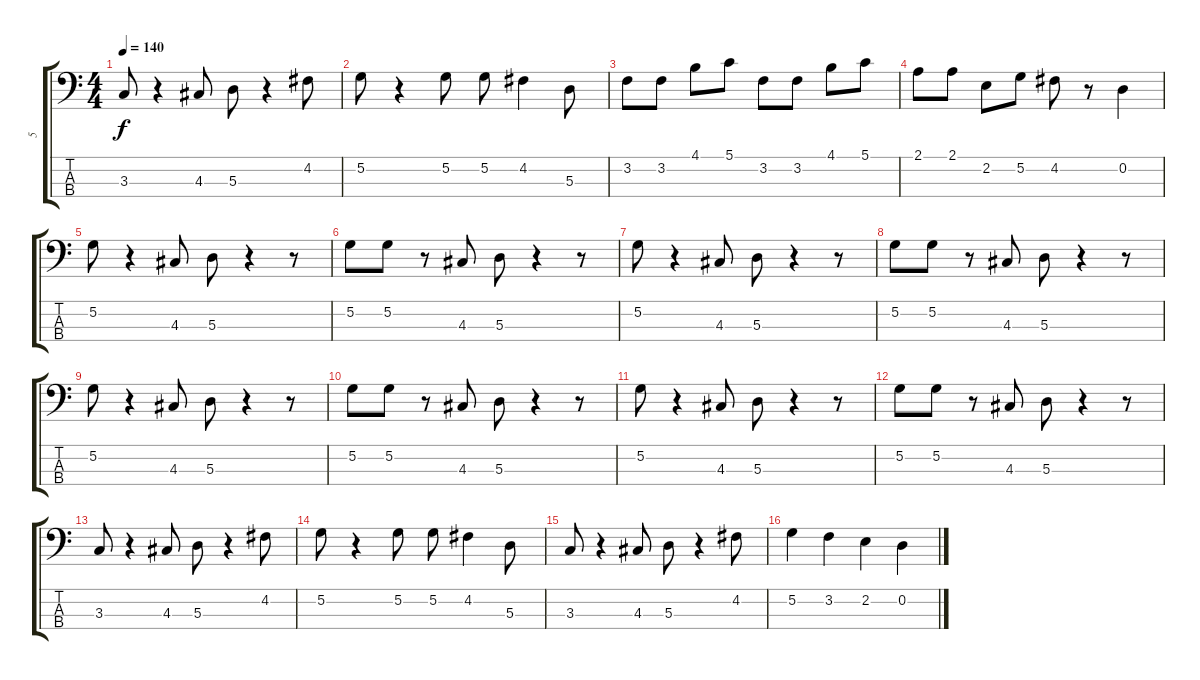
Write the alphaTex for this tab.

\track ("5" "5") {instrument electricbassfinger}
\staff {score tabs}
\tuning (G2 D2 A1 E1) {hide}
\ts (4 4)
\tempo 140
\clef f4
\ks c
3.3.8{dy f} r.4 4.3.8 5.3.8 r.4 4.2.8 |
5.2.8 r.4 5.2.8 5.2.8 4.2.4 5.3.8 |
3.2.8 3.2.8 4.1.8 5.1.8 3.2.8 3.2.8 4.1.8 5.1.8 |
2.1.8 2.1.8 2.2.8 5.2.8 4.2.8 r.8 0.2.4 |
5.2.8 r.4 4.3.8 5.3.8 r.4 r.8 |
5.2.8 5.2.8 r.8 4.3.8 5.3.8 r.4 r.8 |
5.2.8 r.4 4.3.8 5.3.8 r.4 r.8 |
5.2.8 5.2.8 r.8 4.3.8 5.3.8 r.4 r.8 |
5.2.8 r.4 4.3.8 5.3.8 r.4 r.8 |
5.2.8 5.2.8 r.8 4.3.8 5.3.8 r.4 r.8 |
5.2.8 r.4 4.3.8 5.3.8 r.4 r.8 |
5.2.8 5.2.8 r.8 4.3.8 5.3.8 r.4 r.8 |
3.3.8 r.4 4.3.8 5.3.8 r.4 4.2.8 |
5.2.8 r.4 5.2.8 5.2.8 4.2.4 5.3.8 |
3.3.8 r.4 4.3.8 5.3.8 r.4 4.2.8 |
5.2.4 3.2.4 2.2.4 0.2.4
